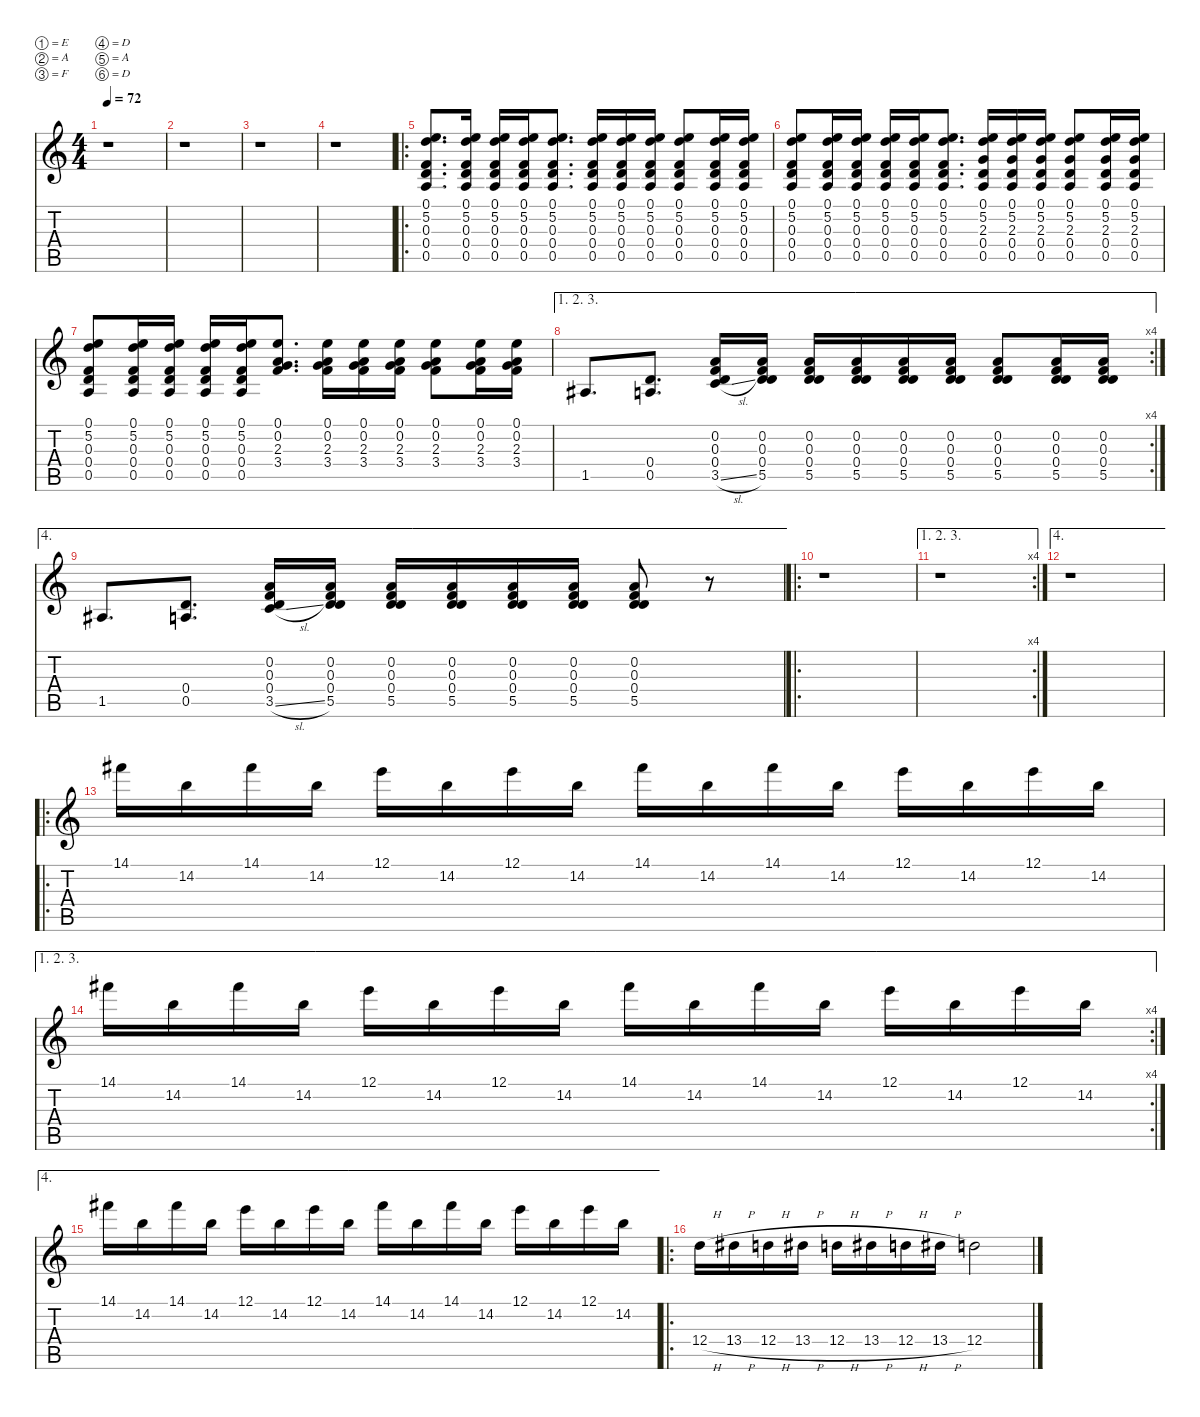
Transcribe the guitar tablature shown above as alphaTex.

\defaultSystemsLayout 4
\hideDynamics
\bracketExtendMode nobrackets
\singleTrackTrackNamePolicy hidden
\multiTrackTrackNamePolicy hidden
\firstSystemTrackNameMode fullname
\firstSystemTrackNameOrientation horizontal
\otherSystemsTrackNameOrientation horizontal
\track ("Guitar 3" "od.guit.") {instrument overdrivenguitar}
\staff {score tabs}
\tuning (E4 A3 F3 D3 A2 D2)
\ts (4 4)
\tempo 72
\clef g2
\ks c
r.1{dy p beam Down} |
r.1{beam Down} |
r.1{beam Down} |
r.1{beam Down} |
\ro
(0.1 5.2 0.3 0.4 0.5).8{d instrument acousticguitarsteel beam Up} (0.1 5.2 0.3 0.4 0.5).16{beam Up} (0.1 5.2 0.3 0.4 0.5).16{beam Up} (0.1 5.2 0.3 0.4 0.5).16{beam Up} (0.1 5.2 0.3 0.4 0.5).8{d beam Up} (0.1 5.2 0.3 0.4 0.5).16{beam Up} (0.1 5.2 0.3 0.4 0.5).16{beam Up} (0.1 5.2 0.3 0.4 0.5).16{beam Up} (0.1 5.2 0.3 0.4 0.5).8{beam Up} (0.1 5.2 0.3 0.4 0.5).16{beam Up} (0.1 5.2 0.3 0.4 0.5).16{beam Up} |
(0.1 5.2 0.3 0.4 0.5).8{beam Up} (0.1 5.2 0.3 0.4 0.5).16{beam Up} (0.1 5.2 0.3 0.4 0.5).16{beam Up} (0.1 5.2 0.3 0.4 0.5).16{beam Up} (0.1 5.2 0.3 0.4 0.5).16{beam Up} (0.1 5.2 0.3 0.4 0.5).8{d beam Up} (0.1 5.2 2.3 0.4 0.5).16{beam Up} (0.1 5.2 2.3 0.4 0.5).16{beam Up} (0.1 5.2 2.3 0.4 0.5).16{beam Up} (0.1 5.2 2.3 0.4 0.5).8{beam Up} (0.1 5.2 2.3 0.4 0.5).16{dy pp beam Up} (0.1 5.2 2.3 0.4 0.5).16{beam Up} |
(0.1 5.2 0.3 0.4 0.5).8{beam Up} (0.1 5.2 0.3 0.4 0.5).16{dy p beam Up} (0.1 5.2 0.3 0.4 0.5).16{beam Up} (0.1 5.2 0.3 0.4 0.5).16{beam Up} (0.1 5.2 0.3 0.4 0.5).16{beam Up} (0.1 0.2 2.3 3.4).8{d beam Up} (0.1 0.2 2.3 3.4).16{beam Down} (0.1 0.2 2.3 3.4).16{beam Down} (0.1 0.2 2.3 3.4).16{beam Down} (0.1 0.2 2.3 3.4).8{beam Down} (0.1 0.2 2.3 3.4).16{beam Down} (0.1 0.2 2.3 3.4).16{beam Down} |
\ae (1 2 3)
\rc 4
1.5{acc #}.8{d dy ppp beam Up} (0.4 0.5).8{d beam Up} (0.2 0.3 0.4 3.5{sl}).16{beam Up} (0.2 0.3 0.4 5.5).16{beam Up} (0.2 0.3 0.4 5.5).16{beam Up} (0.2 0.3 0.4 5.5).16{beam Up} (0.2 0.3 0.4 5.5).16{beam Up} (0.2 0.3 0.4 5.5).16{beam Up} (0.2 0.3 0.4 5.5).8{beam Up} (0.2 0.3 0.4 5.5).16{beam Up} (0.2 0.3 0.4 5.5).16{beam Up} |
\ae 4
1.5{acc #}.8{d beam Up} (0.4 0.5).8{d beam Up} (0.2 0.3 0.4 3.5{sl}).16{beam Up} (0.2 0.3 0.4 5.5).16{beam Up} (0.2 0.3 0.4 5.5).16{beam Up} (0.2 0.3 0.4 5.5).16{beam Up} (0.2 0.3 0.4 5.5).16{beam Up} (0.2 0.3 0.4 5.5).16{beam Up} (0.2 0.3 0.4 5.5).8{beam Up} r.8{beam Up} |
\ro
r.1{beam Down} |
\ae (1 2 3)
\rc 4
r.1{beam Down} |
\ae 4
r.1{beam Down} |
\ro
14.1{acc #}.16{dy mp instrument overdrivenguitar beam Down} 14.2.16{beam Down} 14.1{acc #}.16{beam Down} 14.2.16{beam Down} 12.1.16{beam Down} 14.2.16{beam Down} 12.1.16{beam Down} 14.2.16{beam Down} 14.1{acc #}.16{beam Down} 14.2.16{beam Down} 14.1{acc #}.16{beam Down} 14.2.16{beam Down} 12.1.16{beam Down} 14.2.16{beam Down} 12.1.16{beam Down} 14.2.16{beam Down} |
\ae (1 2 3)
\rc 4
14.1{acc #}.16{beam Down} 14.2.16{beam Down} 14.1{acc #}.16{beam Down} 14.2.16{beam Down} 12.1.16{beam Down} 14.2.16{beam Down} 12.1.16{beam Down} 14.2.16{beam Down} 14.1{acc #}.16{beam Down} 14.2.16{beam Down} 14.1{acc #}.16{beam Down} 14.2.16{beam Down} 12.1.16{beam Down} 14.2.16{beam Down} 12.1.16{beam Down} 14.2.16{beam Down} |
\ae 4
14.1{acc #}.16{beam Down} 14.2.16{beam Down} 14.1{acc #}.16{beam Down} 14.2.16{beam Down} 12.1.16{beam Down} 14.2.16{beam Down} 12.1.16{beam Down} 14.2.16{beam Down} 14.1{acc #}.16{beam Down} 14.2.16{beam Down} 14.1{acc #}.16{beam Down} 14.2.16{beam Down} 12.1.16{beam Down} 14.2.16{beam Down} 12.1.16{beam Down} 14.2.16{beam Down} |
\ro
12.4{h}.16{dy f beam Down} 13.4{h acc #}.16{beam Down} 12.4{h}.16{beam Down} 13.4{h acc #}.16{beam Down} 12.4{h}.16{beam Down} 13.4{h acc #}.16{beam Down} 12.4{h}.16{beam Down} 13.4{h acc #}.16{beam Down} 12.4.2{beam Down}
